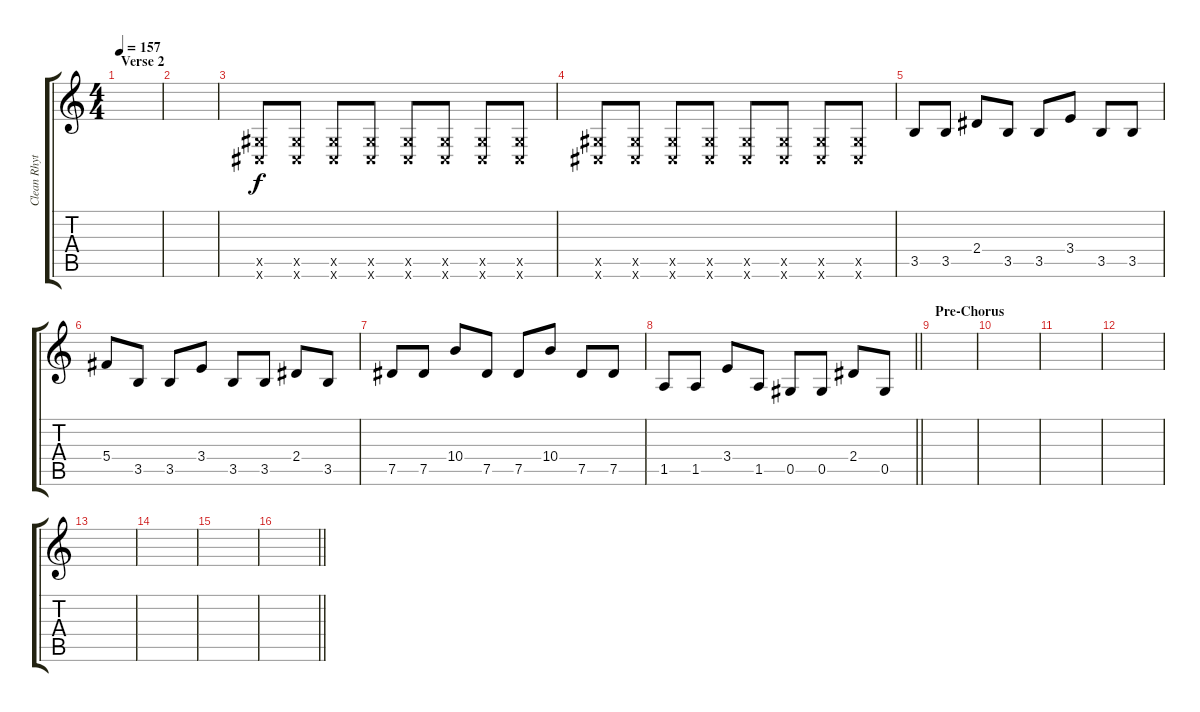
\track ("Clean Rhytm Guitar [R]" "Clean Rhyt") {instrument electricguitarclean}
\staff {score tabs}
\tuning (Eb4 Bb3 Gb3 Db3 Ab2 Db2) {hide}
\ts (4 4)
\section ("" "Verse 2")
\tempo 157
\clef g2
\ks c
|
|
(0.5{x} 0.6{x}).8 (0.5{x} 0.6{x}).8 (0.5{x} 0.6{x}).8 (0.5{x} 0.6{x}).8 (0.5{x} 0.6{x}).8 (0.5{x} 0.6{x}).8 (0.5{x} 0.6{x}).8 (0.5{x} 0.6{x}).8 |
(0.5{x} 0.6{x}).8 (0.5{x} 0.6{x}).8 (0.5{x} 0.6{x}).8 (0.5{x} 0.6{x}).8 (0.5{x} 0.6{x}).8 (0.5{x} 0.6{x}).8 (0.5{x} 0.6{x}).8 (0.5{x} 0.6{x}).8 |
3.5.8 3.5.8 2.4.8 3.5.8 3.5.8 3.4.8 3.5.8 3.5.8 |
5.4.8 3.5.8 3.5.8 3.4.8 3.5.8 3.5.8 2.4.8 3.5.8 |
7.5.8 7.5.8 10.4.8 7.5.8 7.5.8 10.4.8 7.5.8 7.5.8 |
\barLineRight lightlight
1.5.8 1.5.8 3.4.8 1.5.8 0.5.8 0.5.8 2.4.8 0.5.8 |
\section ("" "Pre-Chorus")
|
|
|
|
|
|
|
\barLineRight lightlight
